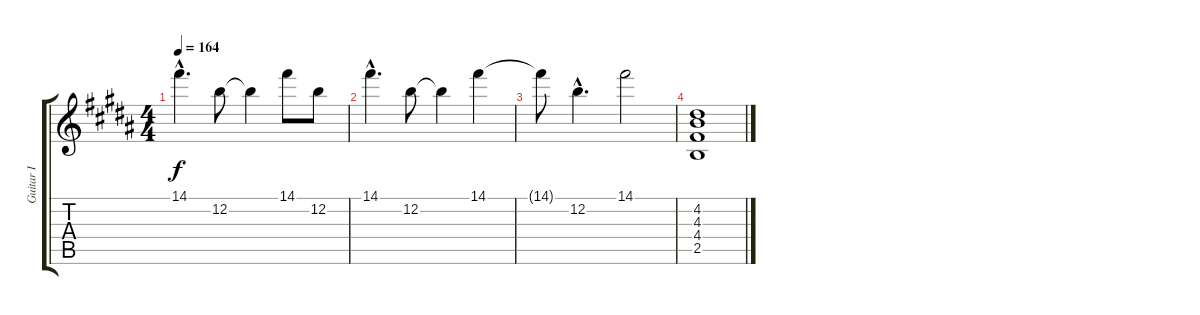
\track ("Guitar I" "Guitar I") {instrument overdrivenguitar}
\staff {score tabs}
\tuning (E4 B3 G3 D3 A2 E2) {hide}
\ts (4 4)
\tempo 164
\clef g2
\ks b
14.1{hac}.4{d dy f} 12.2.8 12.2{t}.4 14.1.8 12.2.8 |
14.1{hac}.4{d} 12.2.8 12.2{t}.4 14.1.4 |
14.1{t}.8 12.2{hac}.4{d} 14.1.2 |
(4.2 4.3 4.4 2.5).1
